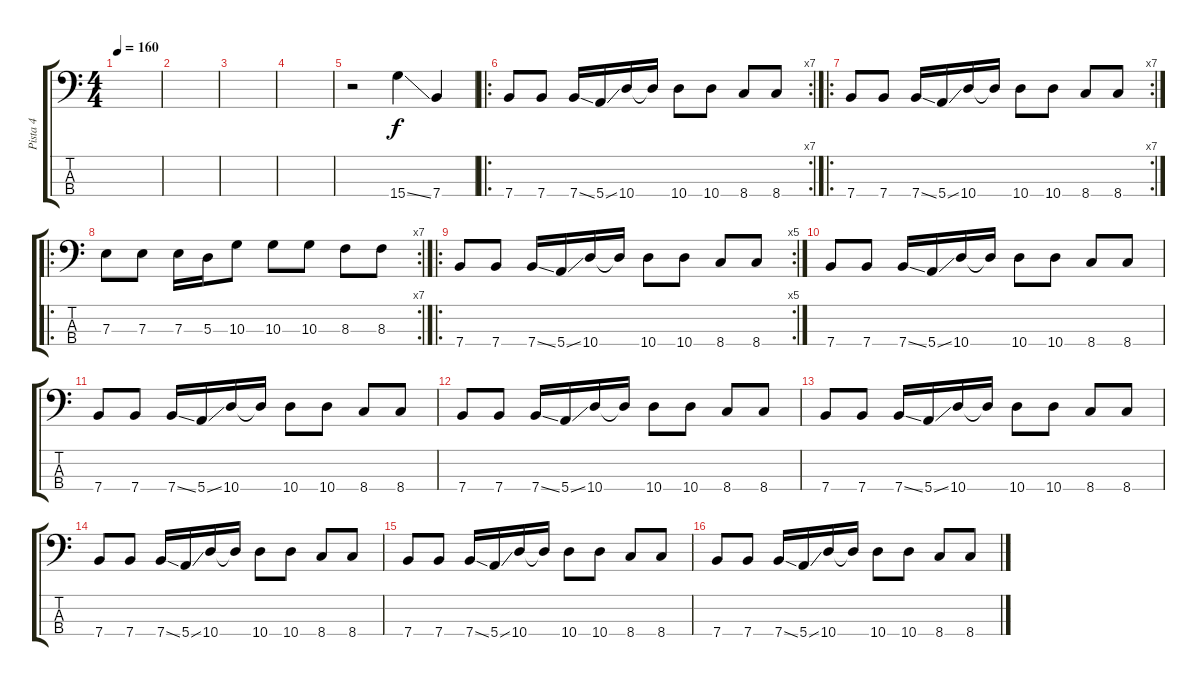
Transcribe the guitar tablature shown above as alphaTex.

\track ("Pista 4" "Pista 4") {instrument electricbassfinger}
\staff {score tabs}
\tuning (G2 D2 A1 E1) {hide}
\ts (4 4)
\tempo 160
\clef f4
\ks c
|
|
|
|
r.2 15.4{ss}.4 7.4.4 |
\ro
\rc 7
7.4.8 7.4.8 7.4{ss}.16 5.4{ss}.16 10.4.16 10.4{t}.16 10.4.8 10.4.8 8.4.8 8.4.8 |
\ro
\rc 7
7.4.8 7.4.8 7.4{ss}.16 5.4{ss}.16 10.4.16 10.4{t}.16 10.4.8 10.4.8 8.4.8 8.4.8 |
\ro
\rc 7
7.3.8 7.3.8 7.3.16 5.3.16 10.3.8 10.3.8 10.3.8 8.3.8 8.3.8 |
\ro
\rc 5
7.4.8 7.4.8 7.4{ss}.16 5.4{ss}.16 10.4.16 10.4{t}.16 10.4.8 10.4.8 8.4.8 8.4.8 |
7.4.8 7.4.8 7.4{ss}.16 5.4{ss}.16 10.4.16 10.4{t}.16 10.4.8 10.4.8 8.4.8 8.4.8 |
7.4.8 7.4.8 7.4{ss}.16 5.4{ss}.16 10.4.16 10.4{t}.16 10.4.8 10.4.8 8.4.8 8.4.8 |
7.4.8 7.4.8 7.4{ss}.16 5.4{ss}.16 10.4.16 10.4{t}.16 10.4.8 10.4.8 8.4.8 8.4.8 |
7.4.8 7.4.8 7.4{ss}.16 5.4{ss}.16 10.4.16 10.4{t}.16 10.4.8 10.4.8 8.4.8 8.4.8 |
7.4.8 7.4.8 7.4{ss}.16 5.4{ss}.16 10.4.16 10.4{t}.16 10.4.8 10.4.8 8.4.8 8.4.8 |
7.4.8 7.4.8 7.4{ss}.16 5.4{ss}.16 10.4.16 10.4{t}.16 10.4.8 10.4.8 8.4.8 8.4.8 |
7.4.8 7.4.8 7.4{ss}.16 5.4{ss}.16 10.4.16 10.4{t}.16 10.4.8 10.4.8 8.4.8 8.4.8
